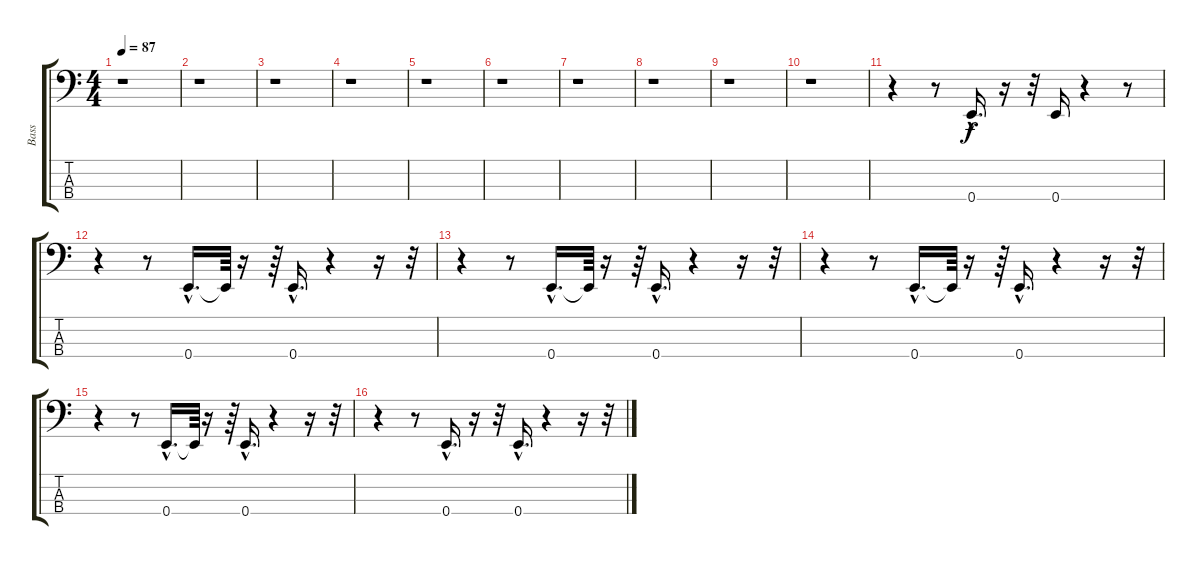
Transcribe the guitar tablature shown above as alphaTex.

\track ("Bass" "Bass") {instrument electricbassfinger}
\staff {score tabs}
\tuning (G2 D2 A1 E1) {hide}
\ts (4 4)
\tempo 87
\clef f4
\ks c
r.1{dy f} |
r.1 |
r.1 |
r.1 |
r.1 |
r.1 |
r.1 |
r.1 |
r.1 |
r.1 |
r.4 r.8 0.4{hac}.16{d} r.16 r.32 0.4.16 r.4 r.8 |
r.4 r.8 0.4{hac}.16{d} 0.4{t}.64 r.16 r.64 0.4{hac}.16{d} r.4 r.16 r.32 |
r.4 r.8 0.4{hac}.16{d} 0.4{t}.64 r.16 r.64 0.4{hac}.16{d} r.4 r.16 r.32 |
r.4 r.8 0.4{hac}.16{d} 0.4{t}.64 r.16 r.64 0.4{hac}.16{d} r.4 r.16 r.32 |
r.4 r.8 0.4{hac}.16{d} 0.4{t}.64 r.16 r.64 0.4{hac}.16{d} r.4 r.16 r.32 |
r.4 r.8 0.4{hac}.16{d} r.16 r.32 0.4{hac}.16{d} r.4 r.16 r.32
